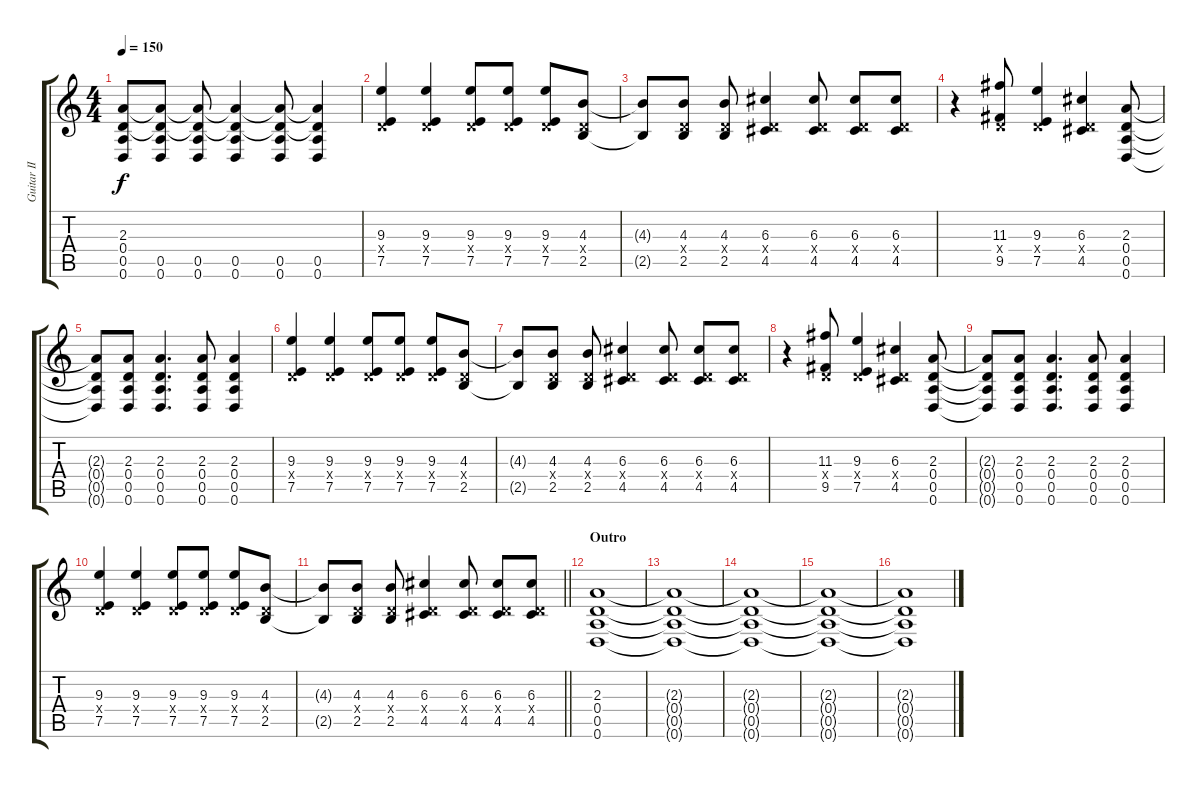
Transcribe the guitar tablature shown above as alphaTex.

\track ("Guitar II" "Guitar II") {instrument overdrivenguitar}
\staff {score tabs}
\tuning (E4 B3 G3 D3 A2 D2) {hide}
\ts (4 4)
\tempo 150
\clef g2
\ks c
(2.3{t} 0.4{t} 0.5{t} 0.6{t}).8{dy f} (2.3{t} 0.4{t} 0.5 0.6).8 (2.3{t} 0.4{t} 0.5 0.6).8 (2.3{t} 0.4{t} 0.5 0.6).4 (2.3{t} 0.4{t} 0.5 0.6).8 (2.3{t} 0.4{t} 0.5 0.6).4 |
(9.3 0.4{x} 7.5).4 (9.3 0.4{x} 7.5).4 (9.3 0.4{x} 7.5).8 (9.3 0.4{x} 7.5).8 (9.3 0.4{x} 7.5).8 (4.3 0.4{x} 2.5).8 |
(4.3{t} 2.5{t}).8 (4.3 0.4{x} 2.5).8 (4.3 0.4{x} 2.5).8 (6.3 0.4{x} 4.5).4 (6.3 0.4{x} 4.5).8 (6.3 0.4{x} 4.5).8 (6.3 0.4{x} 4.5).8 |
r.4 (11.3 0.4{x} 9.5).8 (9.3 0.4{x} 7.5).4 (6.3 0.4{x} 4.5).4 (2.3 0.4 0.5 0.6).8 |
(2.3{t} 0.4{t} 0.5{t} 0.6{t}).8 (2.3 0.4 0.5 0.6).8 (2.3 0.4 0.5 0.6).4{d} (2.3 0.4 0.5 0.6).8 (2.3 0.4 0.5 0.6).4 |
(9.3 0.4{x} 7.5).4 (9.3 0.4{x} 7.5).4 (9.3 0.4{x} 7.5).8 (9.3 0.4{x} 7.5).8 (9.3 0.4{x} 7.5).8 (4.3 0.4{x} 2.5).8 |
(4.3{t} 2.5{t}).8 (4.3 0.4{x} 2.5).8 (4.3 0.4{x} 2.5).8 (6.3 0.4{x} 4.5).4 (6.3 0.4{x} 4.5).8 (6.3 0.4{x} 4.5).8 (6.3 0.4{x} 4.5).8 |
r.4 (11.3 0.4{x} 9.5).8 (9.3 0.4{x} 7.5).4 (6.3 0.4{x} 4.5).4 (2.3 0.4 0.5 0.6).8 |
(2.3{t} 0.4{t} 0.5{t} 0.6{t}).8 (2.3 0.4 0.5 0.6).8 (2.3 0.4 0.5 0.6).4{d} (2.3 0.4 0.5 0.6).8 (2.3 0.4 0.5 0.6).4 |
(9.3 0.4{x} 7.5).4 (9.3 0.4{x} 7.5).4 (9.3 0.4{x} 7.5).8 (9.3 0.4{x} 7.5).8 (9.3 0.4{x} 7.5).8 (4.3 0.4{x} 2.5).8 |
\barLineRight lightlight
(4.3{t} 2.5{t}).8 (4.3 0.4{x} 2.5).8 (4.3 0.4{x} 2.5).8 (6.3 0.4{x} 4.5).4 (6.3 0.4{x} 4.5).8 (6.3 0.4{x} 4.5).8 (6.3 0.4{x} 4.5).8 |
\section ("" "Outro")
(2.3 0.4 0.5 0.6).1 |
(2.3{t} 0.4{t} 0.5{t} 0.6{t}).1 |
(2.3{t} 0.4{t} 0.5{t} 0.6{t}).1 |
(2.3{t} 0.4{t} 0.5{t} 0.6{t}).1 |
(2.3{t} 0.4{t} 0.5{t} 0.6{t}).1
